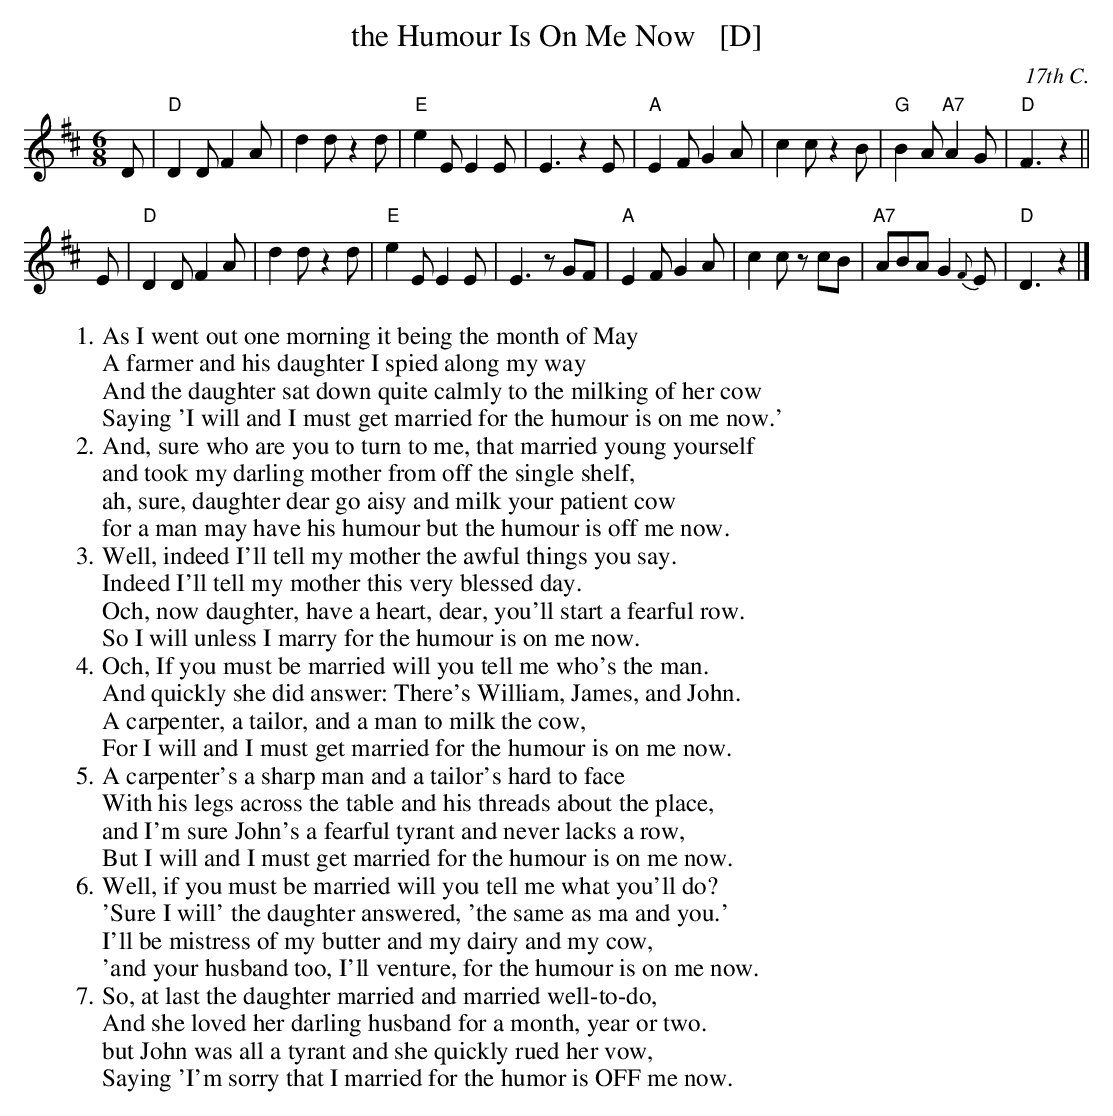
X:1
T: the Humour Is On Me Now   [D]
O: 17th C.
M: 6/8
L: 1/8
K: D
D | "D"D2D F2A | d2d z2d | "E"e2E E2E | E3 z2E | "A"E2F G2A | c2c z2B | "G"B2A "A7"A2G | "D"F3 z2 ||
E | "D"D2D F2A | d2d z2d | "E"e2E E2E | E3 zGF | "A"E2F G2A | c2c zcB | "A7"ABA G2{F}E | "D"D3 z2 |]
W:1.As I went out one morning it being the month of May
W: A farmer and his daughter I spied along my way
W: And the daughter sat down quite calmly to the milking of her cow
W: Saying 'I will and I must get married for the humour is on me now.'
W:2. And, sure who are you to turn to me, that married young yourself
W: and took my darling mother from off the single shelf,
W: ah, sure, daughter dear go aisy and milk your patient cow
W: for a man may have his humour but the humour is off me now.
W:3. Well, indeed I'll tell my mother the awful things you say.
W: Indeed I'll tell my mother this very blessed day.
W: Och, now daughter, have a heart, dear, you'll start a fearful row.
W: So I will unless I marry for the humour is on me now.
W:4. Och, If you must be married will you tell me who's the man.
W: And quickly she did answer: There's William, James, and John.
W: A carpenter, a tailor, and a man to milk the cow,
W: For I will and I must get married for the humour is on me now.
W:5. A carpenter's a sharp man and a tailor's hard to face
W: With his legs across the table and his threads about the place,
W: and I'm sure John's a fearful tyrant and never lacks a row,
W: But I will and I must get married for the humour is on me now.
W:6. Well, if you must be married will you tell me what you'll do?
W: 'Sure I will' the daughter answered, 'the same as ma and you.'
W: I'll be mistress of my butter and my dairy and my cow,
W: 'and your husband too, I'll venture, for the humour is on me now.
W:7. So, at last the daughter married and married well-to-do,
W: And she loved her darling husband for a month, year or two.
W: but John was all a tyrant and she quickly rued her vow,
W: Saying 'I'm sorry that I married for the humor is OFF me now.
